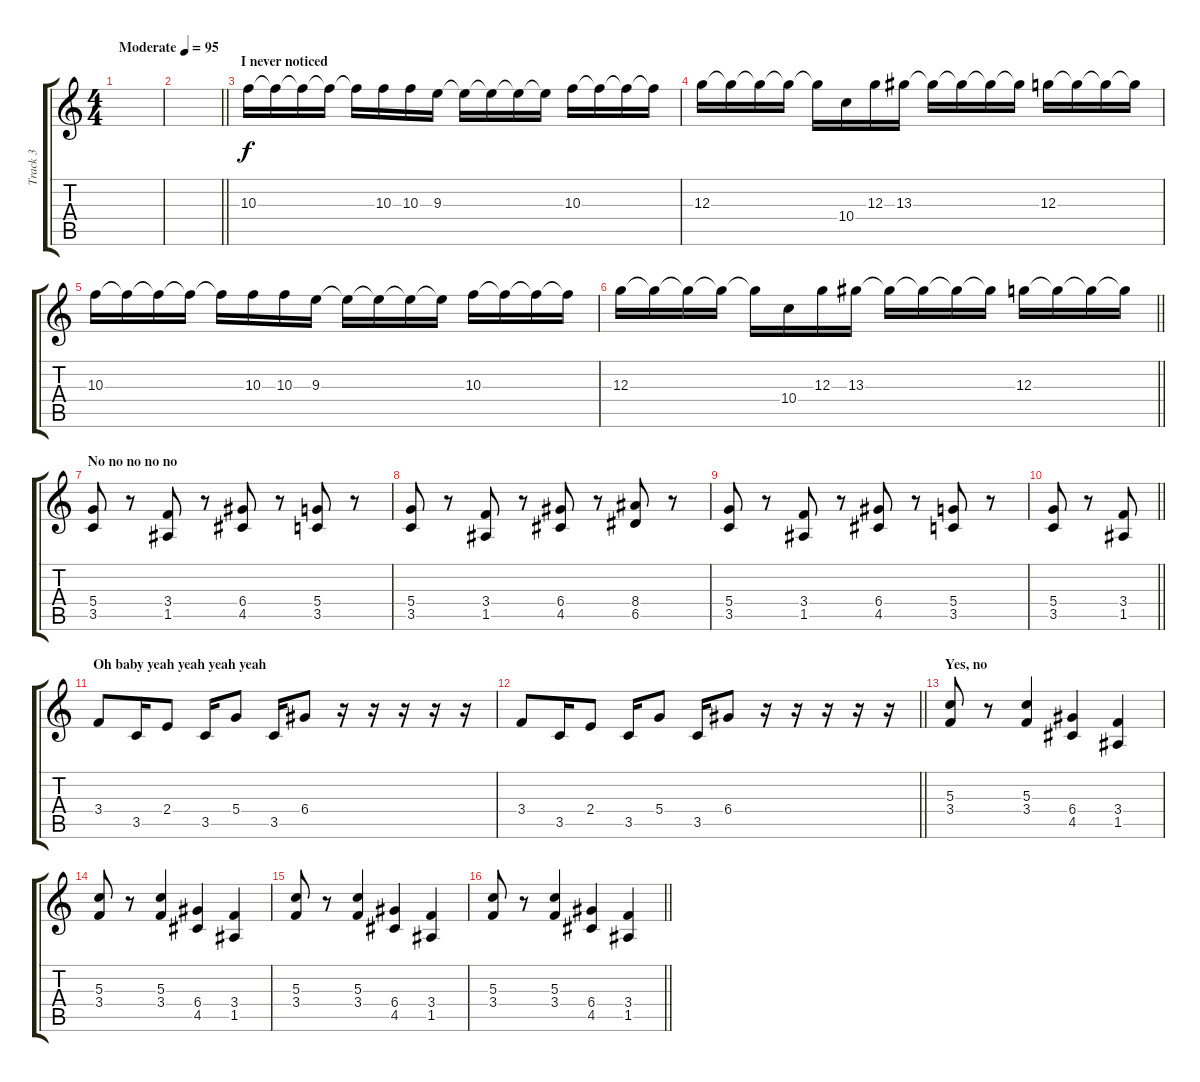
\track ("Track 3" "Track 3") {instrument distortionguitar}
\staff {score tabs}
\tuning (E4 B3 G3 D3 A2 E2) {hide}
\ts (4 4)
\tempo (95 "Moderate")
\clef g2
\ks c
|
\barLineRight lightlight
|
\section ("" "I never noticed")
10.3.16 10.3{t}.16 10.3{t}.16 10.3{t}.16 10.3{t}.16 10.3.16 10.3.16 9.3.16 9.3{t}.16 9.3{t}.16 9.3{t}.16 9.3{t}.16 10.3.16 10.3{t}.16 10.3{t}.16 10.3{t}.16 |
12.3.16 12.3{t}.16 12.3{t}.16 12.3{t}.16 12.3{t}.16 10.4.16 12.3.16 13.3.16 13.3{t}.16 13.3{t}.16 13.3{t}.16 13.3{t}.16 12.3.16 12.3{t}.16 12.3{t}.16 12.3{t}.16 |
10.3.16 10.3{t}.16 10.3{t}.16 10.3{t}.16 10.3{t}.16 10.3.16 10.3.16 9.3.16 9.3{t}.16 9.3{t}.16 9.3{t}.16 9.3{t}.16 10.3.16 10.3{t}.16 10.3{t}.16 10.3{t}.16 |
\barLineRight lightlight
12.3.16 12.3{t}.16 12.3{t}.16 12.3{t}.16 12.3{t}.16 10.4.16 12.3.16 13.3.16 13.3{t}.16 13.3{t}.16 13.3{t}.16 13.3{t}.16 12.3.16 12.3{t}.16 12.3{t}.16 12.3{t}.16 |
\section ("" "No no no no no")
(5.4 3.5).8 r.8 (3.4 1.5).8 r.8 (6.4 4.5).8 r.8 (5.4 3.5).8 r.8 |
(5.4 3.5).8 r.8 (3.4 1.5).8 r.8 (6.4 4.5).8 r.8 (8.4 6.5).8 r.8 |
(5.4 3.5).8 r.8 (3.4 1.5).8 r.8 (6.4 4.5).8 r.8 (5.4 3.5).8 r.8 |
\barLineRight lightlight
(5.4 3.5).8 r.8 (3.4 1.5).8 |
\section ("" "Oh baby yeah yeah yeah yeah")
3.4.8 3.5.16 2.4.8 3.5.16 5.4.8 3.5.16 6.4.8 r.16 r.16 r.16 r.16 r.16 |
\barLineRight lightlight
3.4.8 3.5.16 2.4.8 3.5.16 5.4.8 3.5.16 6.4.8 r.16 r.16 r.16 r.16 r.16 |
\section ("" "Yes, no")
(5.3 3.4).8 r.8 (5.3 3.4).4 (6.4 4.5).4 (3.4 1.5).4 |
(5.3 3.4).8 r.8 (5.3 3.4).4 (6.4 4.5).4 (3.4 1.5).4 |
(5.3 3.4).8 r.8 (5.3 3.4).4 (6.4 4.5).4 (3.4 1.5).4 |
\barLineRight lightlight
(5.3 3.4).8 r.8 (5.3 3.4).4 (6.4 4.5).4 (3.4 1.5).4
